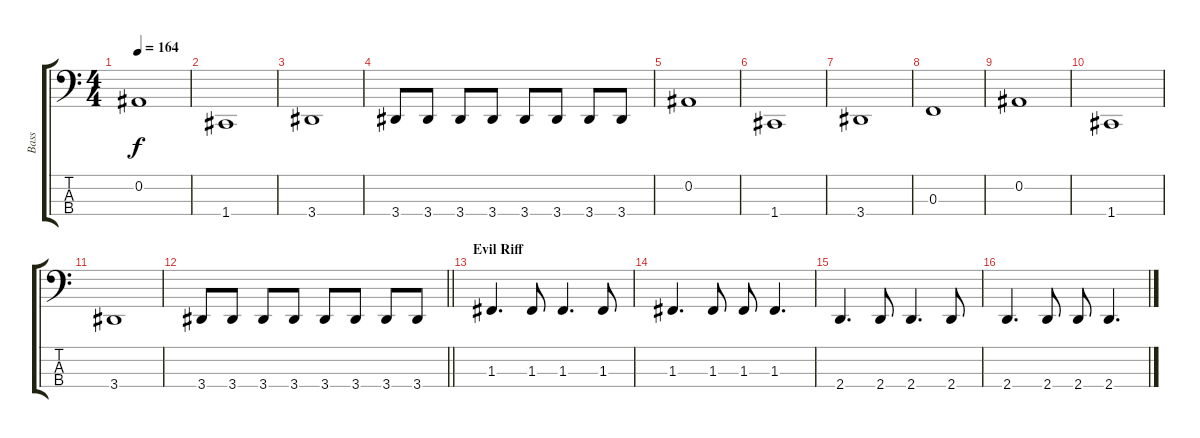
\track ("Bass" "Bass") {instrument electricbasspick}
\staff {score tabs}
\tuning (Eb2 Bb1 F1 C1) {hide}
\ts (4 4)
\tempo 164
\clef f4
\ks c
0.2.1{dy f} |
1.4.1 |
3.4.1 |
3.4.8 3.4.8 3.4.8 3.4.8 3.4.8 3.4.8 3.4.8 3.4.8 |
0.2.1 |
1.4.1 |
3.4.1 |
0.3.1 |
0.2.1 |
1.4.1 |
3.4.1 |
\barLineRight lightlight
3.4.8 3.4.8 3.4.8 3.4.8 3.4.8 3.4.8 3.4.8 3.4.8 |
\section ("" "Evil Riff")
1.3.4{d} 1.3.8 1.3.4{d} 1.3.8 |
1.3.4{d} 1.3.8 1.3.8 1.3.4{d} |
2.4.4{d} 2.4.8 2.4.4{d} 2.4.8 |
2.4.4{d} 2.4.8 2.4.8 2.4.4{d}
